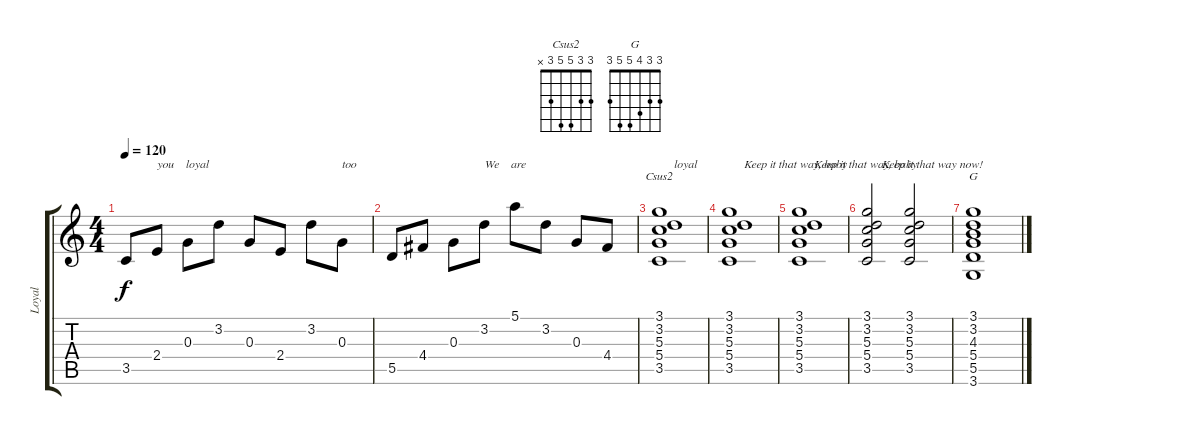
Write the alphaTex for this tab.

\track ("Loyal" "Loyal") {instrument electricguitarmuted}
\staff {score tabs}
\tuning (E4 B3 G3 D3 A2 E2) {hide}
\chord ("Csus2" 3 3 5 5 3 x)
\chord ("G" 3 3 4 5 5 3)
\ts (4 4)
\tempo 120
\clef g2
\ks c
3.5.8{dy f} 2.4.8{txt "you    loyal"} 0.3.8 3.2.8 0.3.8 2.4.8 3.2.8 0.3.8{txt "too"} |
5.5.8 4.4.8 0.3.8 3.2.8{txt "We    are"} 5.1.8 3.2.8 0.3.8 4.4.8 |
(3.1 3.2 5.3 5.4 3.5).1{ch "Csus2" txt "     loyal"} |
(3.1 3.2 5.3 5.4 3.5).1{txt "     Keep it that way, baby"} |
(3.1 3.2 5.3 5.4 3.5).1{txt "     Keep it that way, baby"} |
(3.1 3.2 5.3 5.4 3.5).2{txt "     Keep it that way now!"} (3.1 3.2 5.3 5.4 3.5).2 |
(3.1 3.2 4.3 5.4 5.5 3.6).1{ch "G"}
